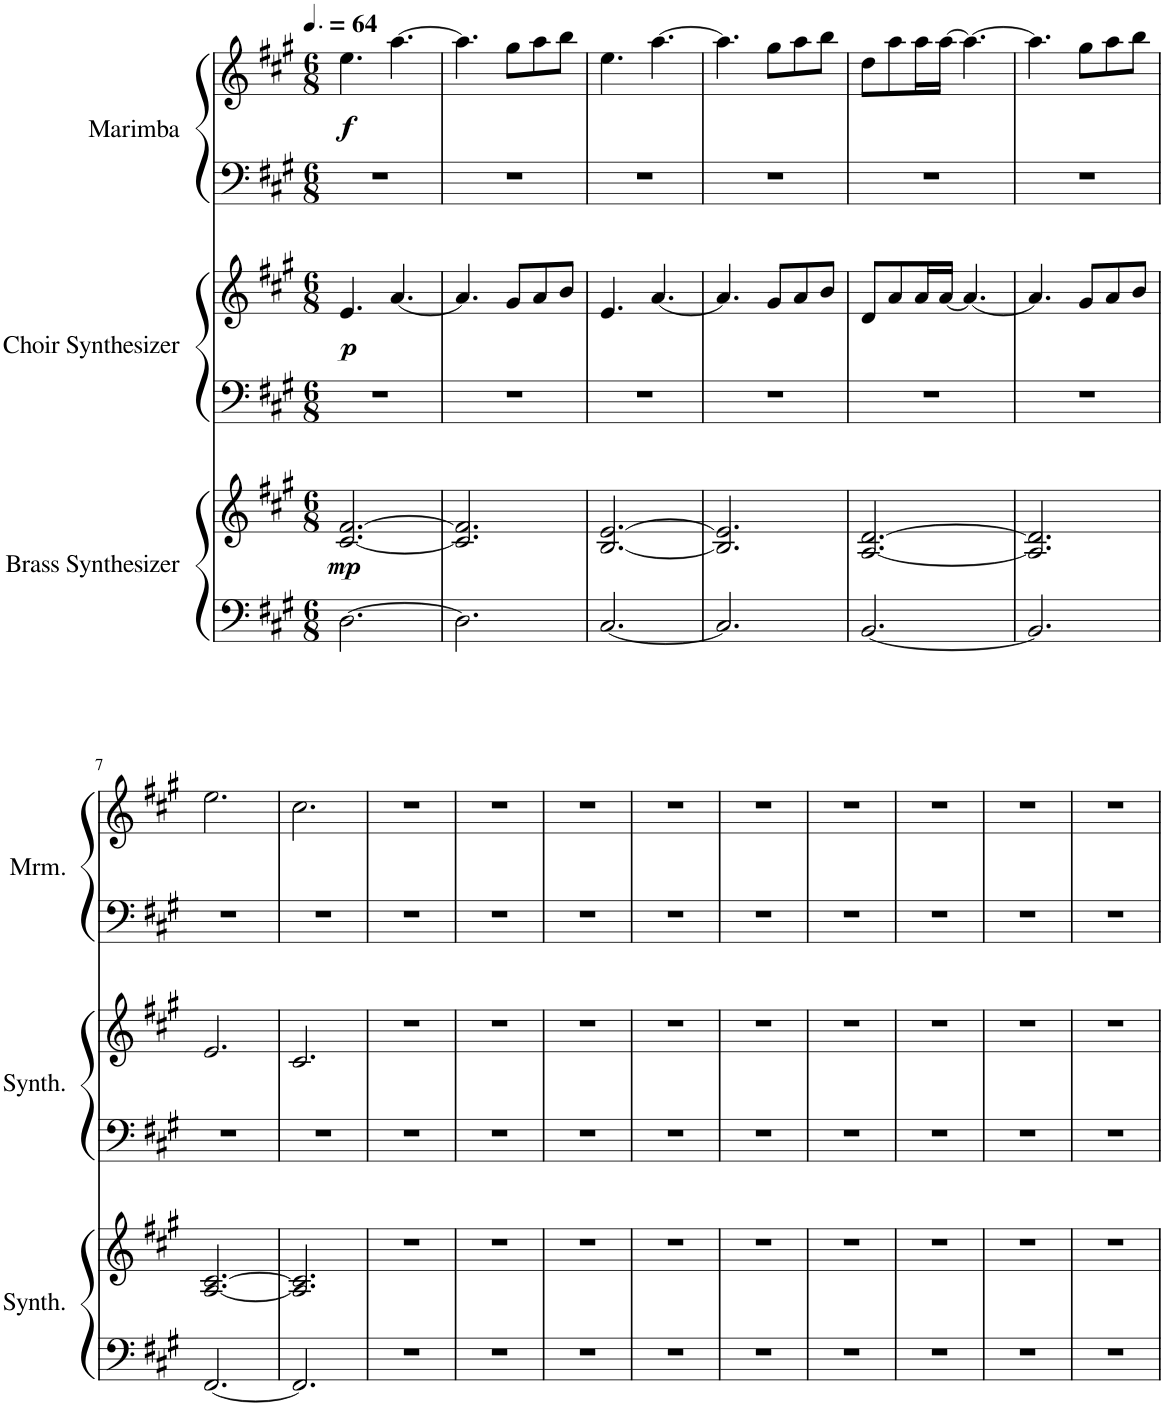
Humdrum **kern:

**kern	**kern	**dynam	**kern	**kern	**dynam	**kern	**kern	**dynam
*part3	*part3	*part3	*part2	*part2	*part2	*part1	*part1	*part1
*staff6	*staff5	*staff5/6	*staff4	*staff3	*staff3/4	*staff2	*staff1	*staff1/2
*I"Brass Synthesizer	*	*	*I"Choir Synthesizer	*	*	*I"Marimba	*	*
*I'Synth.	*	*	*I'Synth.	*	*	*I'Mrm.	*	*
*clefF4	*clefG2	*	*clefF4	*clefG2	*	*clefF4	*clefG2	*
*k[f#c#g#]	*k[f#c#g#]	*	*k[f#c#g#]	*k[f#c#g#]	*	*k[f#c#g#]	*k[f#c#g#]	*
*M6/8	*M6/8	*	*M6/8	*M6/8	*	*M6/8	*M6/8	*
*MM96	*MM96	*	*MM96	*MM96	*	*MM96	*MM96	*
=1	=1	=1	=1	=1	=1	=1	=1	=1
!	!	!LO:DY:b	!	!	!LO:DY:b	!	!	!LO:DY:b
[2.D\	[2.c#/ [2.f#/	mp	2.r	4.e/	p	2.r	4.ee\	f
.	.	.	.	[4.a/	.	.	[4.aa\	.
=2	=2	=2	=2	=2	=2	=2	=2	=2
2.D\]	2.c#/] 2.f#/]	.	2.r	4.a/]	.	2.r	4.aa\]	.
.	.	.	.	8g#/L	.	.	8gg#\L	.
.	.	.	.	8a/	.	.	8aa\	.
.	.	.	.	8b/J	.	.	8bb\J	.
=3	=3	=3	=3	=3	=3	=3	=3	=3
[2.C#/	[2.B/ [2.e/	.	2.r	4.e/	.	2.r	4.ee\	.
.	.	.	.	[4.a/	.	.	[4.aa\	.
=4	=4	=4	=4	=4	=4	=4	=4	=4
2.C#/]	2.B/] 2.e/]	.	2.r	4.a/]	.	2.r	4.aa\]	.
.	.	.	.	8g#/L	.	.	8gg#\L	.
.	.	.	.	8a/	.	.	8aa\	.
.	.	.	.	8b/J	.	.	8bb\J	.
=5	=5	=5	=5	=5	=5	=5	=5	=5
[2.BB/	[2.A/ [2.d/	.	2.r	8d/L	.	2.r	8dd\L	.
.	.	.	.	8a/	.	.	8aa\	.
.	.	.	.	16a/L	.	.	16aa\L	.
.	.	.	.	[16a/JJ	.	.	[16aa\JJ	.
.	.	.	.	4.a/_	.	.	4.aa\_	.
=6	=6	=6	=6	=6	=6	=6	=6	=6
2.BB/]	2.A/] 2.d/]	.	2.r	4.a/]	.	2.r	4.aa\]	.
.	.	.	.	8g#/L	.	.	8gg#\L	.
.	.	.	.	8a/	.	.	8aa\	.
.	.	.	.	8b/J	.	.	8bb\J	.
!!LO:LB:g=z
=7	=7	=7	=7	=7	=7	=7	=7	=7
[2.FF#/	[2.A/ [2.c#/	.	2.r	2.e/	.	2.r	2.ee\	.
=8	=8	=8	=8	=8	=8	=8	=8	=8
2.FF#/]	2.A/] 2.c#/]	.	2.r	2.c#/	.	2.r	2.cc#\	.
=9	=9	=9	=9	=9	=9	=9	=9	=9
2.r	2.r	.	2.r	2.r	.	2.r	2.r	.
=10	=10	=10	=10	=10	=10	=10	=10	=10
2.r	2.r	.	2.r	2.r	.	2.r	2.r	.
=11	=11	=11	=11	=11	=11	=11	=11	=11
2.r	2.r	.	2.r	2.r	.	2.r	2.r	.
=12	=12	=12	=12	=12	=12	=12	=12	=12
2.r	2.r	.	2.r	2.r	.	2.r	2.r	.
=13	=13	=13	=13	=13	=13	=13	=13	=13
2.r	2.r	.	2.r	2.r	.	2.r	2.r	.
=14	=14	=14	=14	=14	=14	=14	=14	=14
2.r	2.r	.	2.r	2.r	.	2.r	2.r	.
=15	=15	=15	=15	=15	=15	=15	=15	=15
2.r	2.r	.	2.r	2.r	.	2.r	2.r	.
=16	=16	=16	=16	=16	=16	=16	=16	=16
2.r	2.r	.	2.r	2.r	.	2.r	2.r	.
=17	=17	=17	=17	=17	=17	=17	=17	=17
2.r	2.r	.	2.r	2.r	.	2.r	2.r	.
=	=	=	=	=	=	=	=	=
*-	*-	*-	*-	*-	*-	*-	*-	*-
